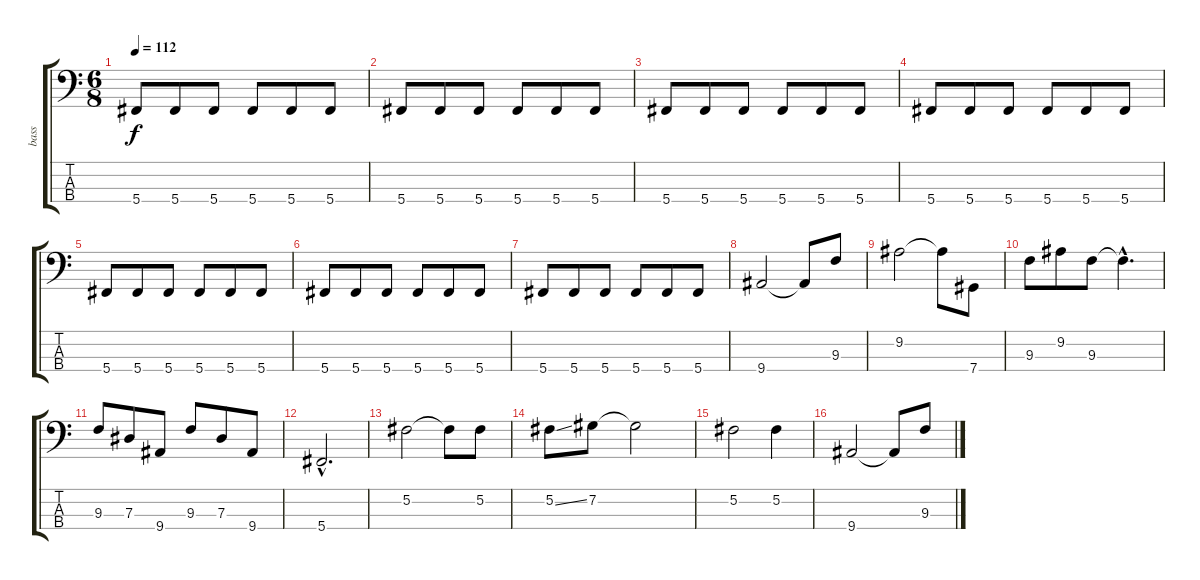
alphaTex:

\track ("bass" "bass") {instrument electricbasspick}
\staff {score tabs}
\tuning (Gb2 Db2 Ab1 Db1) {hide}
\ts (6 8)
\tempo 112
\clef f4
\ks c
5.4.8{dy f} 5.4.8 5.4.8 5.4.8 5.4.8 5.4.8 |
5.4.8 5.4.8 5.4.8 5.4.8 5.4.8 5.4.8 |
5.4.8 5.4.8 5.4.8 5.4.8 5.4.8 5.4.8 |
5.4.8 5.4.8 5.4.8 5.4.8 5.4.8 5.4.8 |
5.4.8 5.4.8 5.4.8 5.4.8 5.4.8 5.4.8 |
5.4.8 5.4.8 5.4.8 5.4.8 5.4.8 5.4.8 |
5.4.8 5.4.8 5.4.8 5.4.8 5.4.8 5.4.8 |
9.4.2 9.4{t}.8 9.3.8 |
9.2.2 9.2{t}.8 7.4.8 |
9.3.8 9.2.8 9.3.8 9.3{hac t}.4{d} |
9.3.8 7.3.8 9.4.8 9.3.8 7.3.8 9.4.8 |
5.4{hac}.2{d} |
5.2.2 5.2{t}.8 5.2.8 |
5.2{ss}.8 7.2.8 7.2{t}.2 |
5.2.2 5.2.4 |
9.4.2 9.4{t}.8 9.3.8
